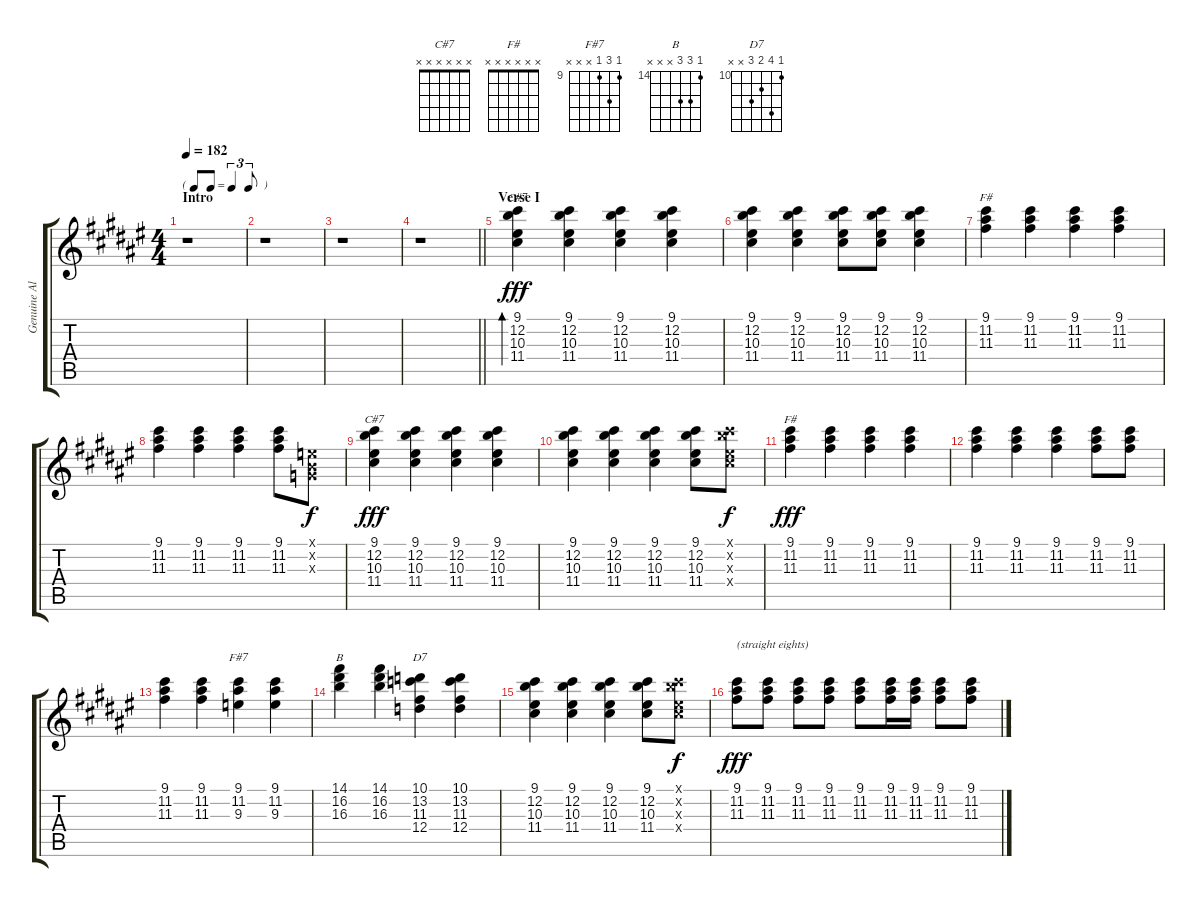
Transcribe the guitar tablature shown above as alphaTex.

\track ("Genuine Aloha Ukulele (Made in Japan)" "Genuine Al") {instrument acousticguitarsteel}
\staff {score tabs}
\tuning (E4 B3 G3 D3 A2 E2) {hide}
\chord ("C#7" 9 12 10 11 x x) {firstfret 9}
\chord ("F#" 9 11 11 x x x) {firstfret 9}
\chord ("C#7" x x x x x x) {firstfret 0}
\chord ("F#" x x x x x x) {firstfret 0}
\chord ("F#7" 9 11 9 x x x) {firstfret 9}
\chord ("B" 14 16 16 x x x) {firstfret 14}
\chord ("D7" 10 13 11 12 x x) {firstfret 10}
\ts (4 4)
\tf triplet8th
\section ("" "Intro")
\tempo 182
\clef g2
\ks f#
r.1{dy fff instrument acousticguitarsteel} |
r.1 |
r.1 |
\barLineRight lightlight
r.1 |
\section ("" "Verse I")
(9.1 12.2 10.3 11.4).4{bd 240 ch "C#7"} (9.1 12.2 10.3 11.4).4 (9.1 12.2 10.3 11.4).4 (9.1 12.2 10.3 11.4).4 |
(9.1 12.2 10.3 11.4).4 (9.1 12.2 10.3 11.4).4 (9.1 12.2 10.3 11.4).8 (9.1 12.2 10.3 11.4).8 (9.1 12.2 10.3 11.4).4 |
(9.1 11.2 11.3).4{ch "F#"} (9.1 11.2 11.3).4 (9.1 11.2 11.3).4 (9.1 11.2 11.3).4 |
(9.1 11.2 11.3).4 (9.1 11.2 11.3).4 (9.1 11.2 11.3).4 (9.1 11.2 11.3).8 (0.1{x} 0.2{x} 0.3{x}).8{dy f} |
(9.1 12.2 10.3 11.4).4{ch "C#7" dy fff} (9.1 12.2 10.3 11.4).4 (9.1 12.2 10.3 11.4).4 (9.1 12.2 10.3 11.4).4 |
(9.1 12.2 10.3 11.4).4 (9.1 12.2 10.3 11.4).4 (9.1 12.2 10.3 11.4).4 (9.1 12.2 10.3 11.4).8 (9.1{x} 12.2{x} 10.3{x} 11.4{x}).8{dy f} |
(9.1 11.2 11.3).4{ch "F#" dy fff} (9.1 11.2 11.3).4 (9.1 11.2 11.3).4 (9.1 11.2 11.3).4 |
(9.1 11.2 11.3).4 (9.1 11.2 11.3).4 (9.1 11.2 11.3).4 (9.1 11.2 11.3).8 (9.1 11.2 11.3).8 |
(9.1 11.2 11.3).4 (9.1 11.2 11.3).4 (9.1 11.2 9.3).4{ch "F#7"} (9.1 11.2 9.3).4 |
(14.1 16.2 16.3).4{ch "B"} (14.1 16.2 16.3).4 (10.1 13.2 11.3 12.4).4{ch "D7"} (10.1 13.2 11.3 12.4).4 |
(9.1 12.2 10.3 11.4).4 (9.1 12.2 10.3 11.4).4 (9.1 12.2 10.3 11.4).4 (9.1 12.2 10.3 11.4).8 (9.1{x} 12.2{x} 10.3{x} 11.4{x}).8{dy f} |
(9.1 11.2 11.3).8{txt "(straight eights)" dy fff} (9.1 11.2 11.3).8 (9.1 11.2 11.3).8 (9.1 11.2 11.3).8 (9.1 11.2 11.3).8 (9.1 11.2 11.3).16 (9.1 11.2 11.3).16 (9.1 11.2 11.3).8 (9.1 11.2 11.3).8
